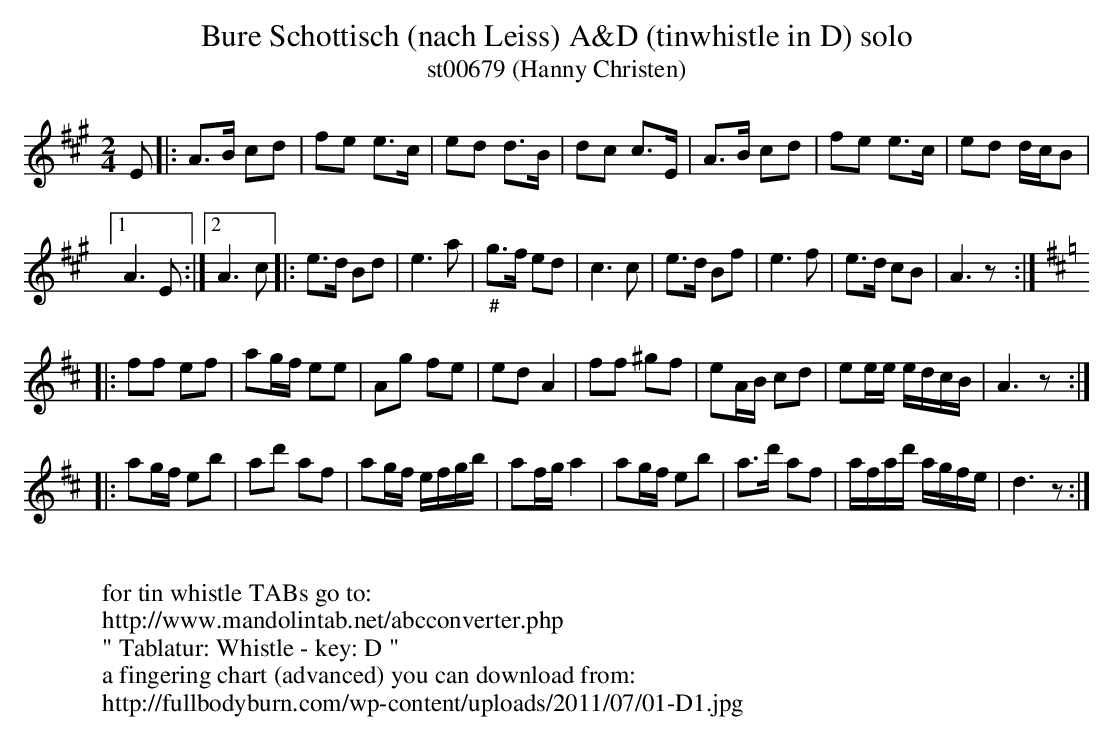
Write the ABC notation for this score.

X:1
T:Bure Schottisch (nach Leiss) A&D (tinwhistle in D) solo
T:st00679 (Hanny Christen)
M:2/4
L:1/8
K:A transpose=12
E |: A>B cd | fe e>c | ed d>B | dc c>E | A>B cd | \
fe e>c | ed d/2c/2B |1
A3E :|2 A3c |: e>d Bd | e3a | \
"_#"g>f ed | c3c | e>d Bf | e3f | e>d cB | A3z :: [K:D]
ff ef | ag/2f/2 ee | Ag fe | edA2 | ff ^gf | \
eA/2B/2 cd | ee/2e/2 e/2d/2c/2B/2 | A3z ::
ag/2f/2 eb | ad' af | \
ag/2f/2 e/2f/2g/2b/2 | af/2g/2a2 | ag/2f/2 eb | a>d' af | a/2f/2a/2d'/2 a/2g/2f/2e/2 | d3z :|
W:
W:for tin whistle TABs go to:
W:http://www.mandolintab.net/abcconverter.php
W:" Tablatur: Whistle - key: D "
W:a fingering chart (advanced) you can download from:
W:http://fullbodyburn.com/wp-content/uploads/2011/07/01-D1.jpg
